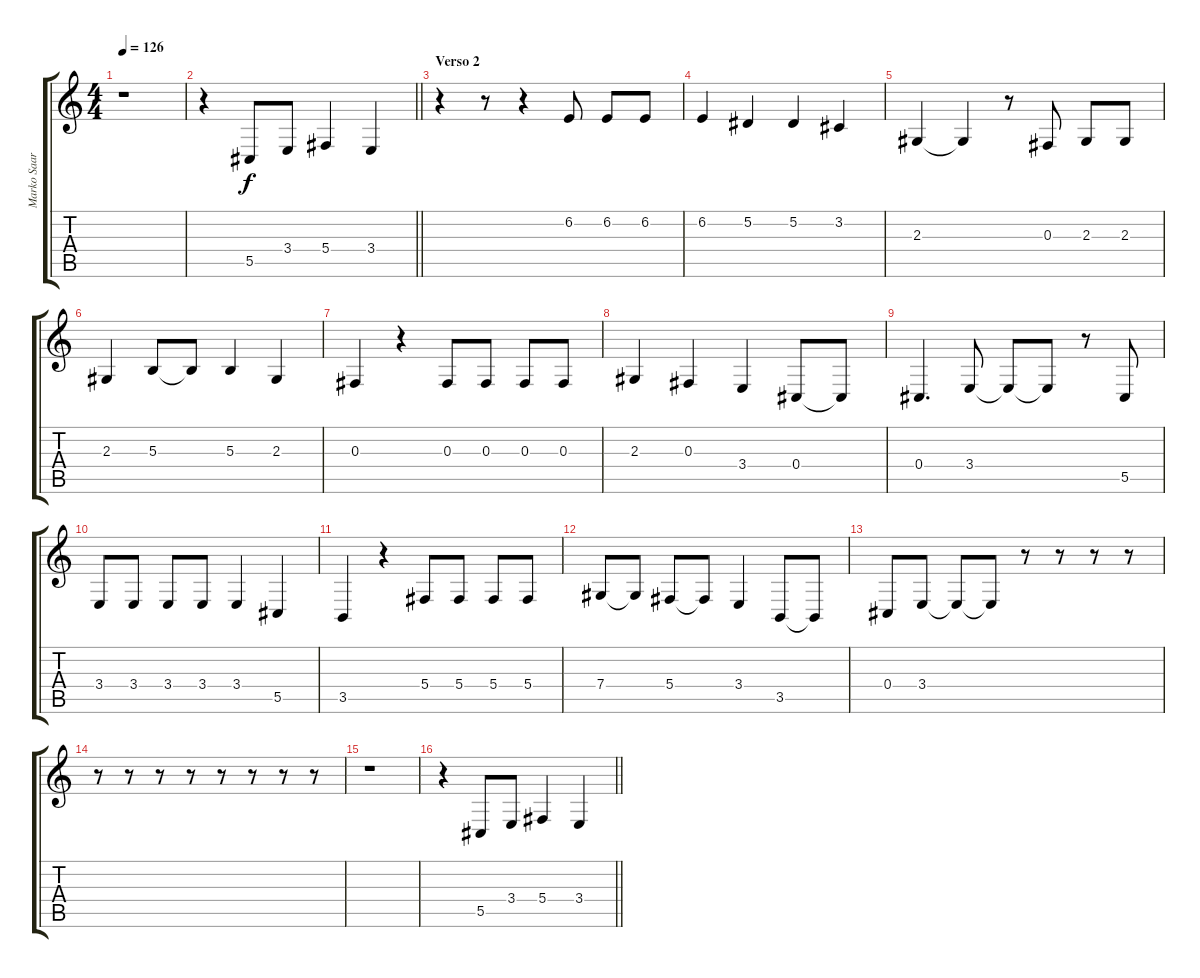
\track ("Marko Saaresto" "Marko Saar") {instrument lead6voice}
\staff {score tabs}
\tuning (Eb4 Bb3 Gb3 Db3 Ab2 Eb2) {hide}
\ts (4 4)
\tempo 126
\clef g2
\ks c
r.1{dy f} |
\barLineRight lightlight
r.4 5.5.8 3.4.8 5.4.4 3.4.4 |
\section ("" "Verso 2")
r.4 r.8 r.4 6.2.8 6.2.8 6.2.8 |
6.2.4 5.2.4 5.2.4 3.2.4 |
2.3.4 2.3{t}.4 r.8 0.3.8 2.3.8 2.3.8 |
2.3.4 5.3.8 5.3{t}.8 5.3.4 2.3.4 |
0.3.4 r.4 0.3.8 0.3.8 0.3.8 0.3.8 |
2.3.4 0.3.4 3.4.4 0.4.8 0.4{t}.8 |
0.4.4{d} 3.4.8 3.4{t}.8 3.4{t}.8 r.8 5.5.8 |
3.4.8 3.4.8 3.4.8 3.4.8 3.4.4 5.5.4 |
3.5.4 r.4 5.4.8 5.4.8 5.4.8 5.4.8 |
7.4.8 7.4{t}.8 5.4.8 5.4{t}.8 3.4.4 3.5.8 3.5{t}.8 |
0.4.8 3.4.8 3.4{t}.8 3.4{t}.8 r.8 r.8 r.8 r.8 |
r.8 r.8 r.8 r.8 r.8 r.8 r.8 r.8 |
r.1 |
\barLineRight lightlight
r.4 5.5.8 3.4.8 5.4.4 3.4.4
